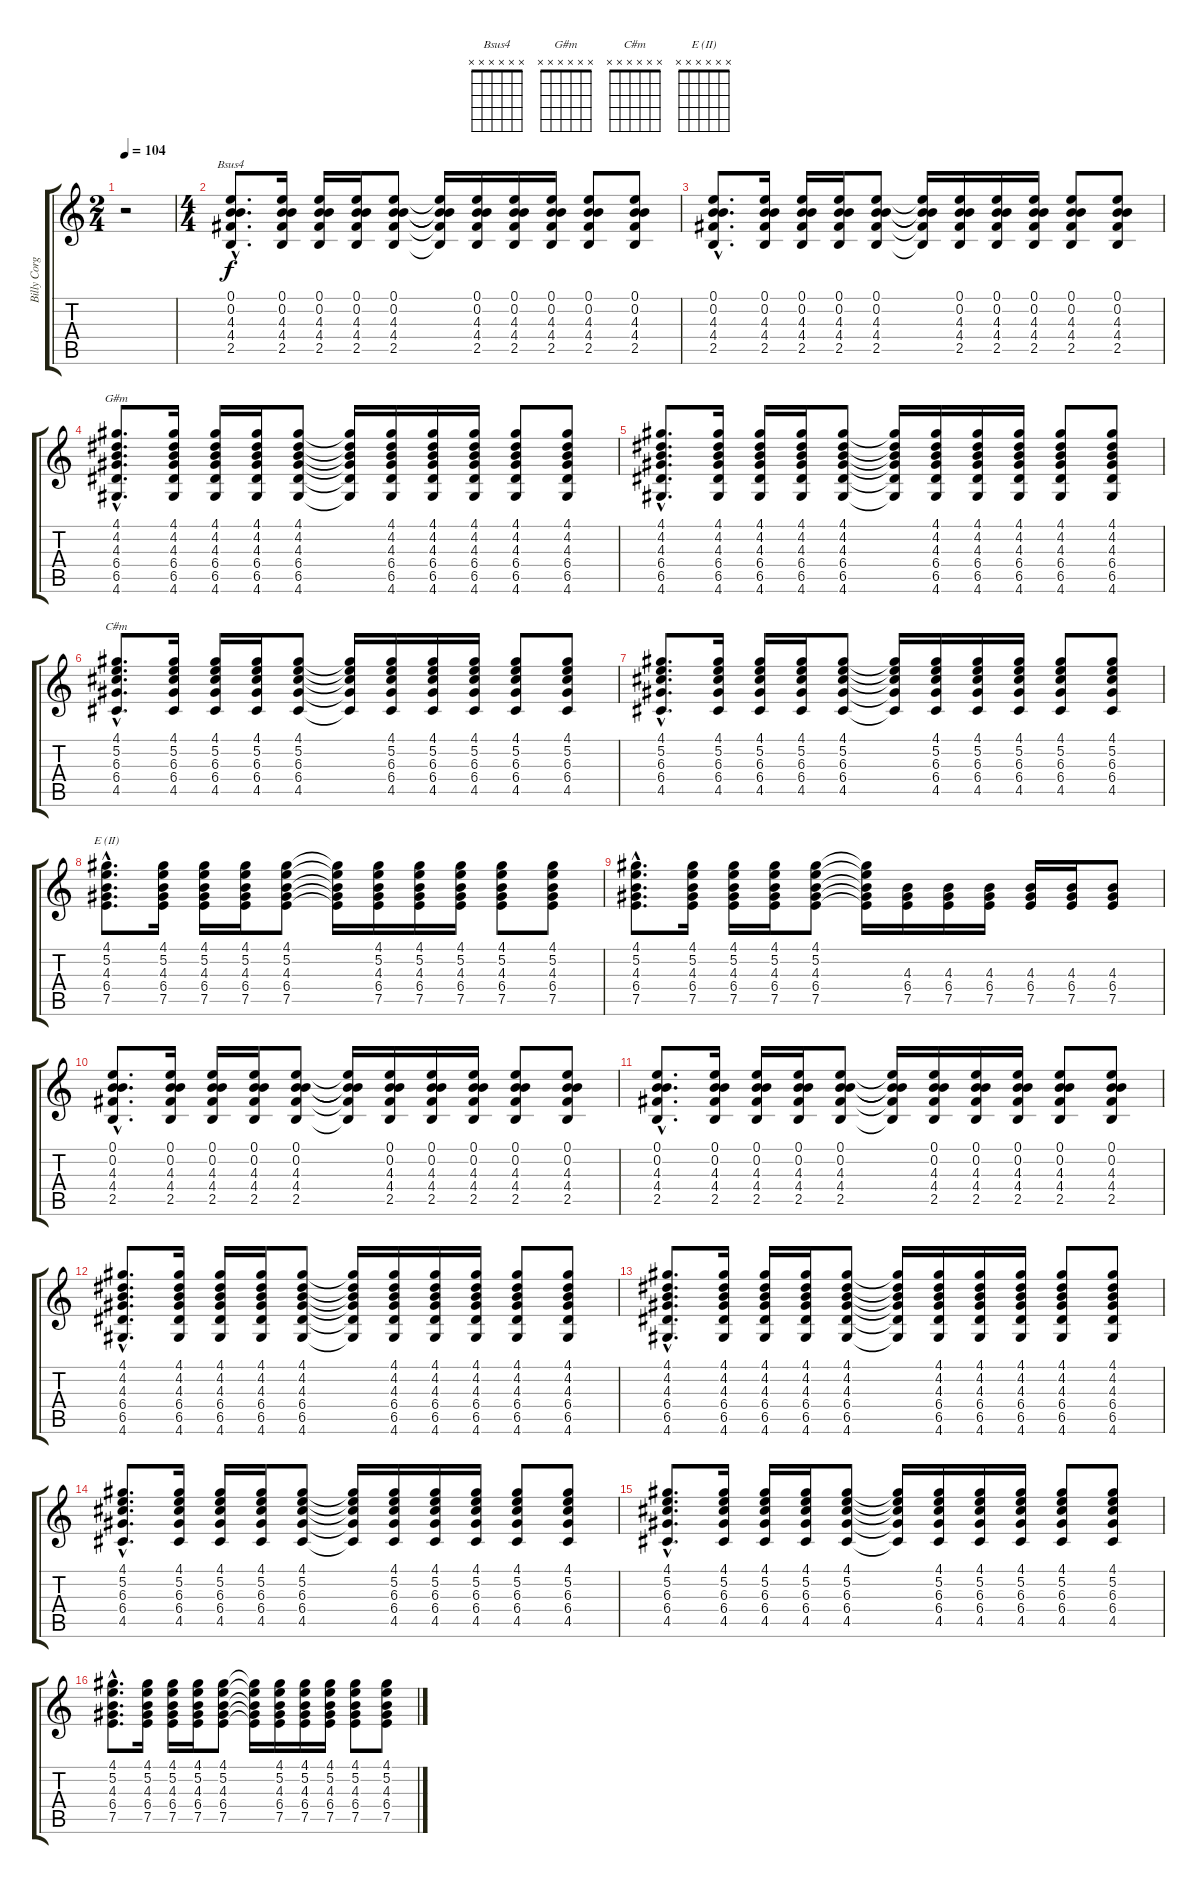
\track ("Billy Corgan (Ac. Gtr)" "Billy Corg") {instrument acousticguitarsteel}
\staff {score tabs}
\tuning (E4 B3 G3 D3 A2 E2) {hide}
\chord ("Bsus4" x x x x x x) {firstfret 0}
\chord ("G#m" x x x x x x) {firstfret 0}
\chord ("C#m" x x x x x x) {firstfret 0}
\chord ("E (II)" x x x x x x) {firstfret 0}
\ts (2 4)
\tempo 104
\clef g2
\ks c
r.2{dy f instrument acousticguitarsteel} |
\ts (4 4)
(0.1{hac} 0.2{hac} 4.3{hac} 4.4{hac} 2.5{hac}).8{d ch "Bsus4"} (0.1 0.2 4.3 4.4 2.5).16 (0.1 0.2 4.3 4.4 2.5).16 (0.1 0.2 4.3 4.4 2.5).16 (0.1 0.2 4.3 4.4 2.5).8 (0.1{t} 0.2{t} 4.3{t} 4.4{t} 2.5{t}).16 (0.1 0.2 4.3 4.4 2.5).16 (0.1 0.2 4.3 4.4 2.5).16 (0.1 0.2 4.3 4.4 2.5).16 (0.1 0.2 4.3 4.4 2.5).8 (0.1 0.2 4.3 4.4 2.5).8 |
(0.1{hac} 0.2{hac} 4.3{hac} 4.4{hac} 2.5{hac}).8{d} (0.1 0.2 4.3 4.4 2.5).16 (0.1 0.2 4.3 4.4 2.5).16 (0.1 0.2 4.3 4.4 2.5).16 (0.1 0.2 4.3 4.4 2.5).8 (0.1{t} 0.2{t} 4.3{t} 4.4{t} 2.5{t}).16 (0.1 0.2 4.3 4.4 2.5).16 (0.1 0.2 4.3 4.4 2.5).16 (0.1 0.2 4.3 4.4 2.5).16 (0.1 0.2 4.3 4.4 2.5).8 (0.1 0.2 4.3 4.4 2.5).8 |
(4.1{hac} 4.2{hac} 4.3{hac} 6.4{hac} 6.5{hac} 4.6{hac}).8{d ch "G#m"} (4.1 4.2 4.3 6.4 6.5 4.6).16 (4.1 4.2 4.3 6.4 6.5 4.6).16 (4.1 4.2 4.3 6.4 6.5 4.6).16 (4.1 4.2 4.3 6.4 6.5 4.6).8 (4.1{t} 4.2{t} 4.3{t} 6.4{t} 6.5{t} 4.6{t}).16 (4.1 4.2 4.3 6.4 6.5 4.6).16 (4.1 4.2 4.3 6.4 6.5 4.6).16 (4.1 4.2 4.3 6.4 6.5 4.6).16 (4.1 4.2 4.3 6.4 6.5 4.6).8 (4.1 4.2 4.3 6.4 6.5 4.6).8 |
(4.1{hac} 4.2{hac} 4.3{hac} 6.4{hac} 6.5{hac} 4.6{hac}).8{d} (4.1 4.2 4.3 6.4 6.5 4.6).16 (4.1 4.2 4.3 6.4 6.5 4.6).16 (4.1 4.2 4.3 6.4 6.5 4.6).16 (4.1 4.2 4.3 6.4 6.5 4.6).8 (4.1{t} 4.2{t} 4.3{t} 6.4{t} 6.5{t} 4.6{t}).16 (4.1 4.2 4.3 6.4 6.5 4.6).16 (4.1 4.2 4.3 6.4 6.5 4.6).16 (4.1 4.2 4.3 6.4 6.5 4.6).16 (4.1 4.2 4.3 6.4 6.5 4.6).8 (4.1 4.2 4.3 6.4 6.5 4.6).8 |
(4.1{hac} 5.2{hac} 6.3{hac} 6.4{hac} 4.5{hac}).8{d ch "C#m"} (4.1 5.2 6.3 6.4 4.5).16 (4.1 5.2 6.3 6.4 4.5).16 (4.1 5.2 6.3 6.4 4.5).16 (4.1 5.2 6.3 6.4 4.5).8 (4.1{t} 5.2{t} 6.3{t} 6.4{t} 4.5{t}).16 (4.1 5.2 6.3 6.4 4.5).16 (4.1 5.2 6.3 6.4 4.5).16 (4.1 5.2 6.3 6.4 4.5).16 (4.1 5.2 6.3 6.4 4.5).8 (4.1 5.2 6.3 6.4 4.5).8 |
(4.1{hac} 5.2{hac} 6.3{hac} 6.4{hac} 4.5{hac}).8{d} (4.1 5.2 6.3 6.4 4.5).16 (4.1 5.2 6.3 6.4 4.5).16 (4.1 5.2 6.3 6.4 4.5).16 (4.1 5.2 6.3 6.4 4.5).8 (4.1{t} 5.2{t} 6.3{t} 6.4{t} 4.5{t}).16 (4.1 5.2 6.3 6.4 4.5).16 (4.1 5.2 6.3 6.4 4.5).16 (4.1 5.2 6.3 6.4 4.5).16 (4.1 5.2 6.3 6.4 4.5).8 (4.1 5.2 6.3 6.4 4.5).8 |
(4.1{hac} 5.2{hac} 4.3{hac} 6.4{hac} 7.5{hac}).8{d ch "E (II)"} (4.1 5.2 4.3 6.4 7.5).16 (4.1 5.2 4.3 6.4 7.5).16 (4.1 5.2 4.3 6.4 7.5).16 (4.1 5.2 4.3 6.4 7.5).8 (4.1{t} 5.2{t} 4.3{t} 6.4{t} 7.5{t}).16 (4.1 5.2 4.3 6.4 7.5).16 (4.1 5.2 4.3 6.4 7.5).16 (4.1 5.2 4.3 6.4 7.5).16 (4.1 5.2 4.3 6.4 7.5).8 (4.1 5.2 4.3 6.4 7.5).8 |
(4.1{hac} 5.2{hac} 4.3{hac} 6.4{hac} 7.5{hac}).8{d} (4.1 5.2 4.3 6.4 7.5).16 (4.1 5.2 4.3 6.4 7.5).16 (4.1 5.2 4.3 6.4 7.5).16 (4.1 5.2 4.3 6.4 7.5).8 (4.1{t} 5.2{t} 4.3{t} 6.4{t} 7.5{t}).16 (4.3 6.4 7.5).16 (4.3 6.4 7.5).16 (4.3 6.4 7.5).16 (4.3 6.4 7.5).16 (4.3 6.4 7.5).16 (4.3 6.4 7.5).8 |
(0.1{hac} 0.2{hac} 4.3{hac} 4.4{hac} 2.5{hac}).8{d} (0.1 0.2 4.3 4.4 2.5).16 (0.1 0.2 4.3 4.4 2.5).16 (0.1 0.2 4.3 4.4 2.5).16 (0.1 0.2 4.3 4.4 2.5).8 (0.1{t} 0.2{t} 4.3{t} 4.4{t} 2.5{t}).16 (0.1 0.2 4.3 4.4 2.5).16 (0.1 0.2 4.3 4.4 2.5).16 (0.1 0.2 4.3 4.4 2.5).16 (0.1 0.2 4.3 4.4 2.5).8 (0.1 0.2 4.3 4.4 2.5).8 |
(0.1{hac} 0.2{hac} 4.3{hac} 4.4{hac} 2.5{hac}).8{d} (0.1 0.2 4.3 4.4 2.5).16 (0.1 0.2 4.3 4.4 2.5).16 (0.1 0.2 4.3 4.4 2.5).16 (0.1 0.2 4.3 4.4 2.5).8 (0.1{t} 0.2{t} 4.3{t} 4.4{t} 2.5{t}).16 (0.1 0.2 4.3 4.4 2.5).16 (0.1 0.2 4.3 4.4 2.5).16 (0.1 0.2 4.3 4.4 2.5).16 (0.1 0.2 4.3 4.4 2.5).8 (0.1 0.2 4.3 4.4 2.5).8 |
(4.1{hac} 4.2{hac} 4.3{hac} 6.4{hac} 6.5{hac} 4.6{hac}).8{d} (4.1 4.2 4.3 6.4 6.5 4.6).16 (4.1 4.2 4.3 6.4 6.5 4.6).16 (4.1 4.2 4.3 6.4 6.5 4.6).16 (4.1 4.2 4.3 6.4 6.5 4.6).8 (4.1{t} 4.2{t} 4.3{t} 6.4{t} 6.5{t} 4.6{t}).16 (4.1 4.2 4.3 6.4 6.5 4.6).16 (4.1 4.2 4.3 6.4 6.5 4.6).16 (4.1 4.2 4.3 6.4 6.5 4.6).16 (4.1 4.2 4.3 6.4 6.5 4.6).8 (4.1 4.2 4.3 6.4 6.5 4.6).8 |
(4.1{hac} 4.2{hac} 4.3{hac} 6.4{hac} 6.5{hac} 4.6{hac}).8{d} (4.1 4.2 4.3 6.4 6.5 4.6).16 (4.1 4.2 4.3 6.4 6.5 4.6).16 (4.1 4.2 4.3 6.4 6.5 4.6).16 (4.1 4.2 4.3 6.4 6.5 4.6).8 (4.1{t} 4.2{t} 4.3{t} 6.4{t} 6.5{t} 4.6{t}).16 (4.1 4.2 4.3 6.4 6.5 4.6).16 (4.1 4.2 4.3 6.4 6.5 4.6).16 (4.1 4.2 4.3 6.4 6.5 4.6).16 (4.1 4.2 4.3 6.4 6.5 4.6).8 (4.1 4.2 4.3 6.4 6.5 4.6).8 |
(4.1{hac} 5.2{hac} 6.3{hac} 6.4{hac} 4.5{hac}).8{d} (4.1 5.2 6.3 6.4 4.5).16 (4.1 5.2 6.3 6.4 4.5).16 (4.1 5.2 6.3 6.4 4.5).16 (4.1 5.2 6.3 6.4 4.5).8 (4.1{t} 5.2{t} 6.3{t} 6.4{t} 4.5{t}).16 (4.1 5.2 6.3 6.4 4.5).16 (4.1 5.2 6.3 6.4 4.5).16 (4.1 5.2 6.3 6.4 4.5).16 (4.1 5.2 6.3 6.4 4.5).8 (4.1 5.2 6.3 6.4 4.5).8 |
(4.1{hac} 5.2{hac} 6.3{hac} 6.4{hac} 4.5{hac}).8{d} (4.1 5.2 6.3 6.4 4.5).16 (4.1 5.2 6.3 6.4 4.5).16 (4.1 5.2 6.3 6.4 4.5).16 (4.1 5.2 6.3 6.4 4.5).8 (4.1{t} 5.2{t} 6.3{t} 6.4{t} 4.5{t}).16 (4.1 5.2 6.3 6.4 4.5).16 (4.1 5.2 6.3 6.4 4.5).16 (4.1 5.2 6.3 6.4 4.5).16 (4.1 5.2 6.3 6.4 4.5).8 (4.1 5.2 6.3 6.4 4.5).8 |
(4.1{hac} 5.2{hac} 4.3{hac} 6.4{hac} 7.5{hac}).8{d} (4.1 5.2 4.3 6.4 7.5).16 (4.1 5.2 4.3 6.4 7.5).16 (4.1 5.2 4.3 6.4 7.5).16 (4.1 5.2 4.3 6.4 7.5).8 (4.1{t} 5.2{t} 4.3{t} 6.4{t} 7.5{t}).16 (4.1 5.2 4.3 6.4 7.5).16 (4.1 5.2 4.3 6.4 7.5).16 (4.1 5.2 4.3 6.4 7.5).16 (4.1 5.2 4.3 6.4 7.5).8 (4.1 5.2 4.3 6.4 7.5).8
